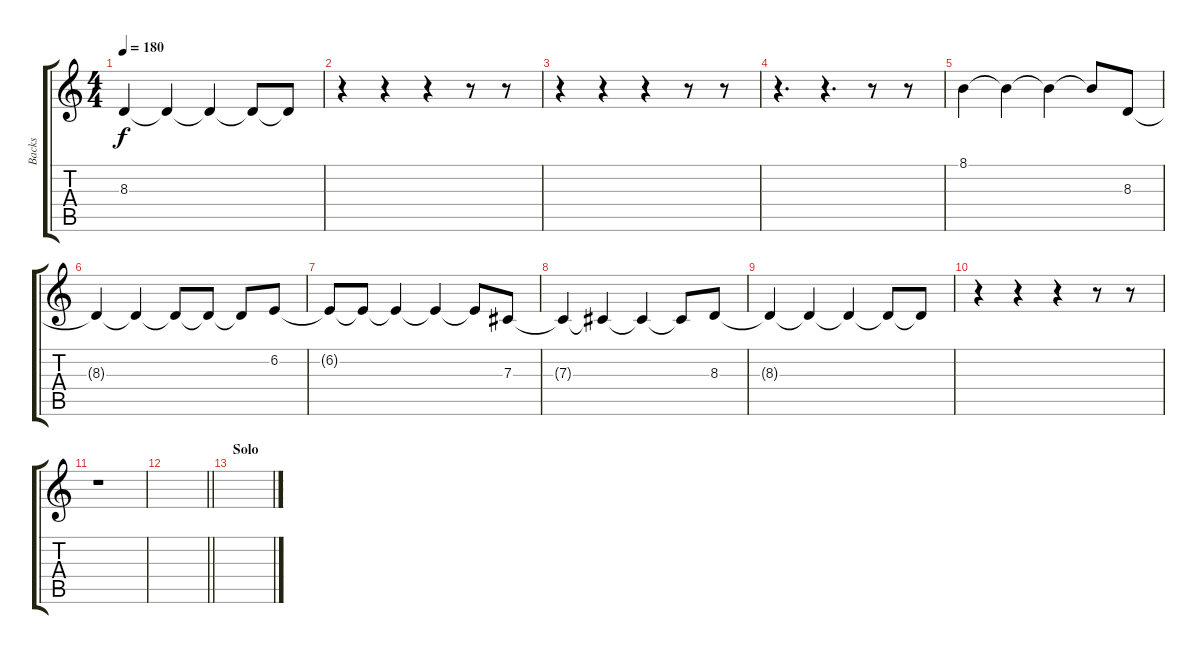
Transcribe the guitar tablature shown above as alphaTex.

\track ("Backs" "Backs") {instrument voiceoohs}
\staff {score tabs}
\tuning (Eb4 Bb3 Gb3 Db3 Ab2 Eb2) {hide}
\ts (4 4)
\tempo 180
\clef g2
\ks c
8.3{t}.4{dy f} 8.3{t}.4 8.3{t}.4 8.3{t}.8 8.3{t}.8 |
r.4 r.4 r.4 r.8 r.8 |
r.4 r.4 r.4 r.8 r.8 |
r.4{d} r.4{d} r.8 r.8 |
8.1.4 8.1{t}.4 8.1{t}.4 8.1{t}.8 8.3.8 |
8.3{t}.4 8.3{t}.4 8.3{t}.8 8.3{t}.8 8.3{t}.8 6.2.8 |
6.2{t}.8 6.2{t}.8 6.2{t}.4 6.2{t}.4 6.2{t}.8 7.3.8 |
7.3{t}.4 7.3{t}.4 7.3{t}.4 7.3{t}.8 8.3.8 |
8.3{t}.4 8.3{t}.4 8.3{t}.4 8.3{t}.8 8.3{t}.8 |
r.4 r.4 r.4 r.8 r.8 |
r.1 |
\barLineRight lightlight
|
\section ("" "Solo")
